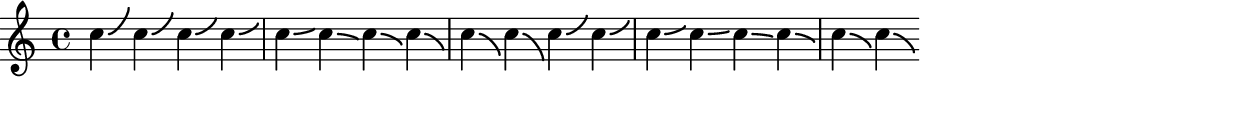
%% Generated by lilypond-book.py
%% Options: [exampleindent=10.16\mm,indent=0\mm,line-width=160\mm]
\include "lilypond-book-preamble.ly"


% ****************************************************************
% Start cut-&-pastable-section
% ****************************************************************



\paper {
  indent = 0\mm
  line-width = 160\mm
  % offset the left padding, also add 1mm as lilypond creates cropped
  % images with a little space on the right
  line-width = #(- line-width (* mm  3.000000) (* mm 1))
}

\layout {
  
}





% ****************************************************************
% ly snippet:
% ****************************************************************
\sourcefilename "/home/karlin/lilypond-git/input/regression/bend-after.ly"
\sourcefileline 0
\version "2.19.21"

\header {

  texidoc = "Falls and doits can be created with bendAfter. They run
 to the next note, or to the next barline. Microtone bends (i.e. 
 \bendAfter #3.5) are also supported."

}

\paper {
  ragged-right = ##T
}

\relative {
  \override Score.SpacingSpanner.shortest-duration-space = #3.0
  c''4-\bendAfter #+5
  c4-\bendAfter #+4
  c4-\bendAfter #+3
  c4-\bendAfter #+2
  c4-\bendAfter #+1
  c4-\bendAfter #-1
  c4-\bendAfter #-2
  c4-\bendAfter #-3
  c4-\bendAfter #-4
  c4-\bendAfter #-5
  c4-\bendAfter #3.5
  c4-\bendAfter #2.5
  c4-\bendAfter #1.5
  c4-\bendAfter #0.5
  c4-\bendAfter #-0.5
  c4-\bendAfter #-1.5
  c4-\bendAfter #-2.5
  c4-\bendAfter #-3.5
}



% ****************************************************************
% end ly snippet
% ****************************************************************
